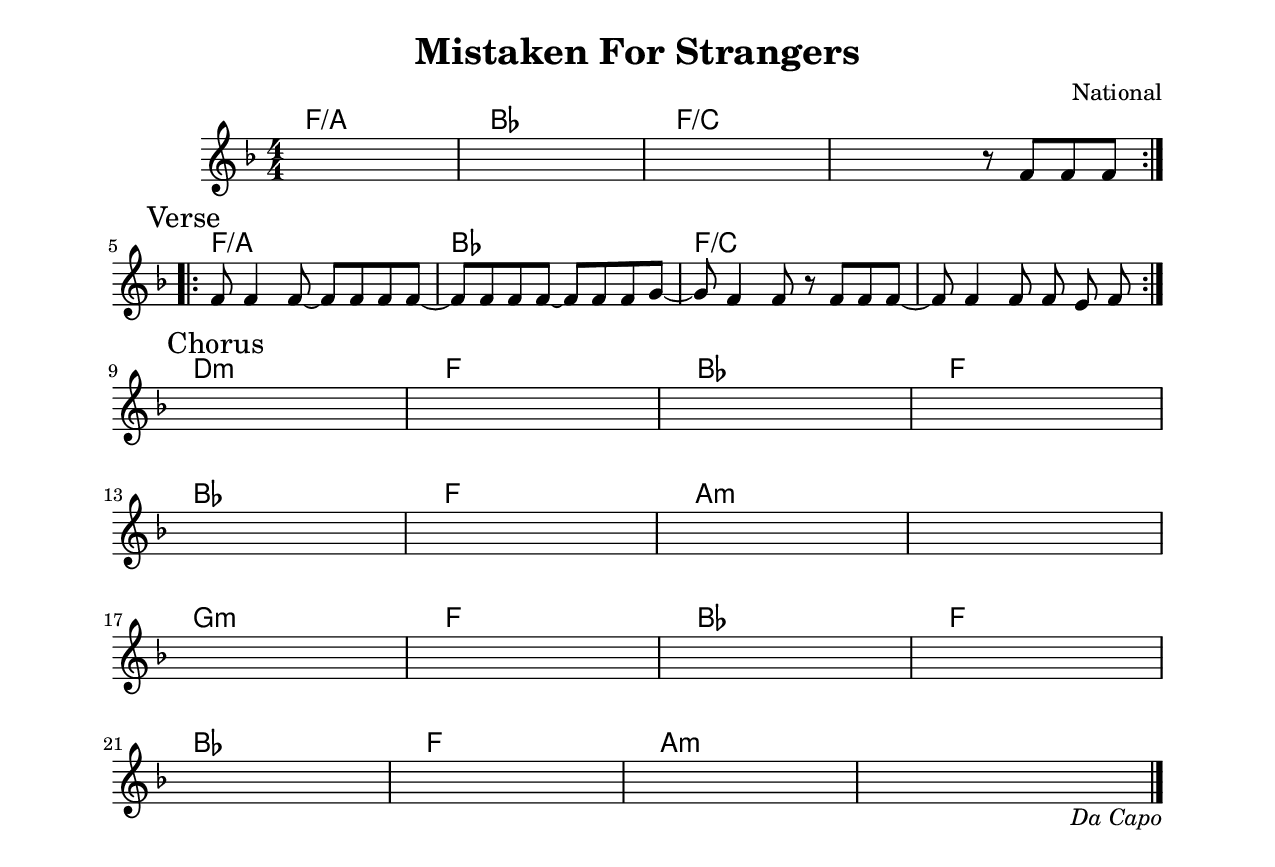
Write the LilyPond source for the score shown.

\version "2.23.11"

\include "settings.ily"
\include "style.ily"
intro = {
  s1 * 3 |
  s2 r8 f f f |
}

verse = {
  f f4 f8~ f f f f~ |
  f f f f~ f f f g~ |
  g f4 f8 r f f f~ |
  f f4 f8 f e f~ |
}

melody = \relative c' {
  \intro
  \verse
}

verse_chords = \chordmode {
  f1:/a |
  bf |
  f1:/c |
  s |
}

chorus_end = \chordmode {
  \repeat unfold 2 {
    bf |
    f |
  }
  a:m |
  s |
}

chorus_chords = \chordmode {
  d1:m |
  f |
  \chorus_end
}

post_chorus_chords = \chordmode {
  g1:m |
  f |
  \chorus_end
}


changes = \chords {
  \repeat unfold 2 {
    \verse_chords
  }
  \chorus_chords
  \post_chorus_chords
}

base = {
  s1 * 4 |
}

intro = {
  \repeat volta 2 {
    \base
  }
}

verse = {
  \mark "Verse"
  \repeat volta 2 {
    s1 * 4 |
  }
}

chorus = {
  \mark "Chorus"
  s1 * 15 |
  s2. s4_\markup { \italic "Da Capo" }
}

structure = {
  \key f \major
  \time 4/4

  \intro
  \verse
  \chorus

  \bar "|."
}


\header {
  title = "Mistaken For Strangers"
  composer = "National"
}

melody = \new Staff {
  <<
    \melody
    \structure
  >>
}

\layout {
  \context {
    \Score
    \consists #(set-bars-per-line '(4))
  }
}

\score {
  <<
    \numericTimeSignature
    \changes
    \melody
  >>
}
